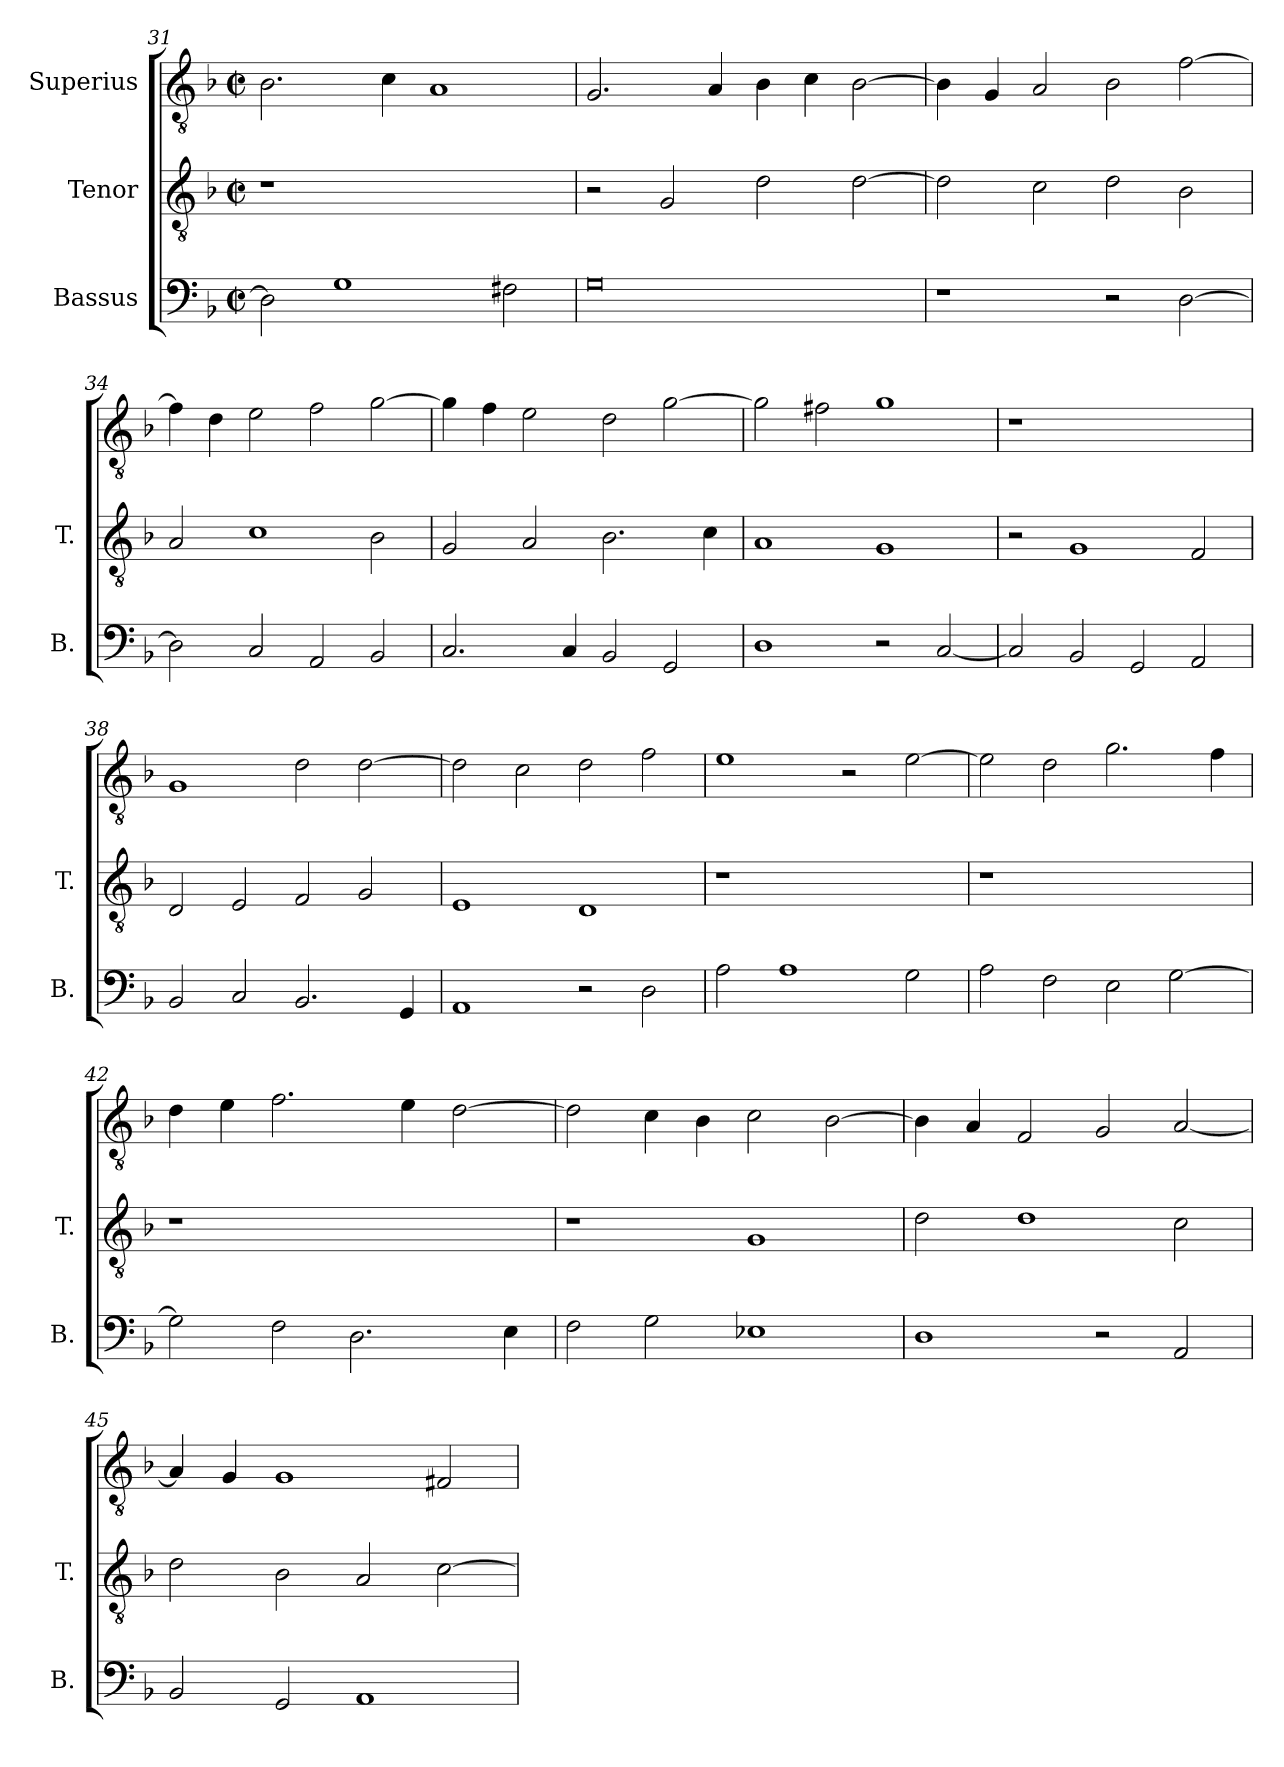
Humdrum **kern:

**kern	**kern	**kern
*part3	*part2	*part1
*staff3	*staff2	*staff1
*I"Bassus	*I"Tenor	*I"Superius
*I'B.	*I'T.	*
*clefF4	*clefGv2	*clefGv2
*	*ITrd7c12	*ITrd7c12
*k[b-]	*k[b-]	*k[b-]
*F:	*F:	*F:
*M2/2	*M2/2	*M2/2
*met(c|)	*met(c|)	*met(c|)
=31	=31	=31
!	!LO:N:vis=1	!
2Di\]	1r	2.BB-i\
1Gi	.	.
.	.	4Ci\
.	1ryy	1AAi
2F#Xi\	.	.
=32	=32	=32
0Gi	2r	2.GGi/
.	2GGi/	.
.	.	4AAi/
.	2Di\	4BB-i\
.	.	4Ci\
.	[>2Di\	[>2BB-i\
=33	=33	=33
1r	2Di\]	4BB-i\]
.	.	4GGi/
.	2Ci\	2AAi/
2r	2Di\	2BB-i\
[>2Di\	2BB-i\	[>2Fi\
=34	=34	=34
2Di\]	2AAi/	4Fi\]
.	.	4Di\
2Ci/	1Ci	2Ei\
2AAi/	.	2Fi\
2BB-i/	2BB-i\	[>2Gi\
!!LO:LB:g=z
=35	=35	=35
2.Ci/	2GGi/	4Gi\]
.	.	4Fi\
.	2AAi/	2Ei\
4Ci/	.	.
2BB-i/	2.BB-i\	2Di\
2GGi/	.	[>2Gi\
.	4Ci\	.
=36	=36	=36
1Di	1AAi	2Gi\]
.	.	2F#Xi\
2r	1GGi	1Gi
[<2Ci/	.	.
=37	=37	=37
!	!	!LO:N:vis=1
2Ci/]	2r	1r
2BB-i/	1GGi	.
2GGi/	.	1ryy
2AAi/	2FFi/	.
=38	=38	=38
2BB-i/	2DDi/	1GGi
2Ci/	2EEi/	.
2.BB-i/	2FFi/	2Di\
.	2GGi/	[>2Di\
4GGi/	.	.
=39	=39	=39
1AAi	1EEi	2Di\]
.	.	2Ci\
2r	1DDi	2Di\
2Di\	.	2Fi\
!!LO:LB:g=z
=40	=40	=40
!	!LO:N:vis=1	!
2Ai\	1r	1Ei
1Ai	.	.
.	1ryy	2r
2Gi\	.	[>2Ei\
=41	=41	=41
!	!LO:N:vis=1	!
2Ai\	1r	2Ei\]
2Fi\	.	2Di\
2Ei\	1ryy	2.Gi\
[>2Gi\	.	.
.	.	4Fi\
=42	=42	=42
!	!LO:N:vis=1	!
2Gi\]	1r	4Di\
.	.	4Ei\
2Fi\	.	2.Fi\
2.Di\	1ryy	.
.	.	4Ei\
.	.	[>2Di\
4Ei\	.	.
=43	=43	=43
2Fi\	1r	2Di\]
2Gi\	.	4Ci\
.	.	4BB-i\
1E-Xi	1GGi	2Ci\
.	.	[>2BB-i\
=44	=44	=44
1Di	2Di\	4BB-i\]
.	.	4AAi/
.	1Di	2FFi/
2r	.	2GGi/
2AAi/	2Ci\	[<2AAi/
!!LO:PB:g=z
=45	=45	=45
2BB-i/	2Di\	4AAi/]
.	.	4GGi/
2GGi/	2BB-i\	1GGi
1AAi	2AAi/	.
.	[>2Ci\	2FF#Xi/
=	=	=
*-	*-	*-
